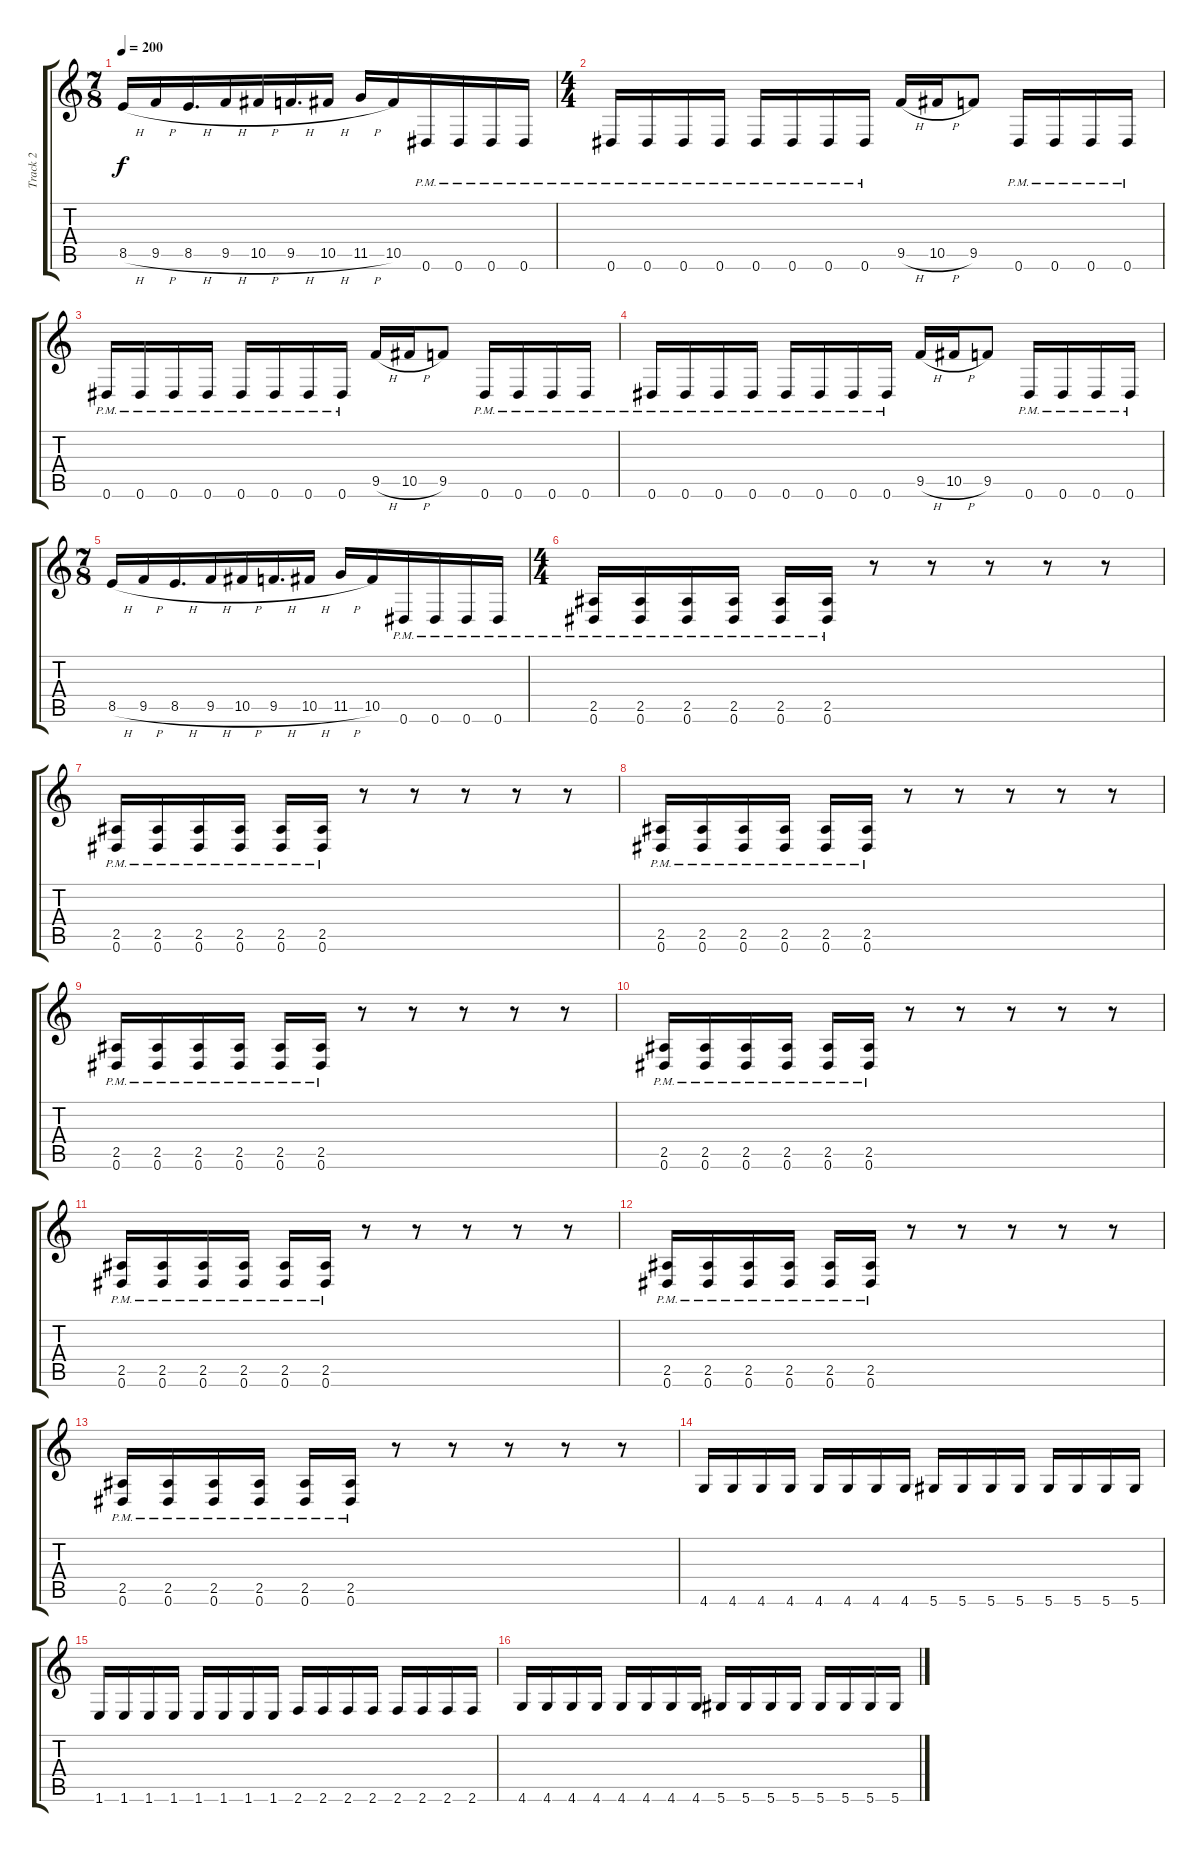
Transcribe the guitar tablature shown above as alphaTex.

\track ("Track 2" "Track 2") {instrument distortionguitar}
\staff {score tabs}
\tuning (Eb4 Bb3 Gb3 Db3 Ab2 Eb2) {hide}
\ts (7 8)
\tempo 200
\clef g2
\ks c
8.5{h}.16{dy f} 9.5{h}.16 8.5{h}.16{d} 9.5{h}.16 10.5{h}.16 9.5{h}.16{d} 10.5{h}.16 11.5{h}.16 10.5.16 0.6{pm}.16 0.6{pm}.16 0.6{pm}.16 0.6{pm}.16 |
\ts (4 4)
0.6{pm}.16 0.6{pm}.16 0.6{pm}.16 0.6{pm}.16 0.6{pm}.16 0.6{pm}.16 0.6{pm}.16 0.6{pm}.16 9.5{h}.16 10.5{h}.16 9.5.8 0.6{pm}.16 0.6{pm}.16 0.6{pm}.16 0.6{pm}.16 |
0.6{pm}.16 0.6{pm}.16 0.6{pm}.16 0.6{pm}.16 0.6{pm}.16 0.6{pm}.16 0.6{pm}.16 0.6{pm}.16 9.5{h}.16 10.5{h}.16 9.5.8 0.6{pm}.16 0.6{pm}.16 0.6{pm}.16 0.6{pm}.16 |
0.6{pm}.16 0.6{pm}.16 0.6{pm}.16 0.6{pm}.16 0.6{pm}.16 0.6{pm}.16 0.6{pm}.16 0.6{pm}.16 9.5{h}.16 10.5{h}.16 9.5.8 0.6{pm}.16 0.6{pm}.16 0.6{pm}.16 0.6{pm}.16 |
\ts (7 8)
8.5{h}.16 9.5{h}.16 8.5{h}.16{d} 9.5{h}.16 10.5{h}.16 9.5{h}.16{d} 10.5{h}.16 11.5{h}.16 10.5.16 0.6{pm}.16 0.6{pm}.16 0.6{pm}.16 0.6{pm}.16 |
\ts (4 4)
(2.5 0.6{pm}).16 (2.5 0.6{pm}).16 (2.5 0.6{pm}).16 (2.5 0.6{pm}).16 (2.5 0.6{pm}).16 (2.5 0.6{pm}).16 r.8 r.8 r.8 r.8 r.8 |
(2.5 0.6{pm}).16 (2.5 0.6{pm}).16 (2.5 0.6{pm}).16 (2.5 0.6{pm}).16 (2.5 0.6{pm}).16 (2.5 0.6{pm}).16 r.8 r.8 r.8 r.8 r.8 |
(2.5 0.6{pm}).16 (2.5 0.6{pm}).16 (2.5 0.6{pm}).16 (2.5 0.6{pm}).16 (2.5 0.6{pm}).16 (2.5 0.6{pm}).16 r.8 r.8 r.8 r.8 r.8 |
(2.5 0.6{pm}).16 (2.5 0.6{pm}).16 (2.5 0.6{pm}).16 (2.5 0.6{pm}).16 (2.5 0.6{pm}).16 (2.5 0.6{pm}).16 r.8 r.8 r.8 r.8 r.8 |
(2.5 0.6{pm}).16 (2.5 0.6{pm}).16 (2.5 0.6{pm}).16 (2.5 0.6{pm}).16 (2.5 0.6{pm}).16 (2.5 0.6{pm}).16 r.8 r.8 r.8 r.8 r.8 |
(2.5 0.6{pm}).16 (2.5 0.6{pm}).16 (2.5 0.6{pm}).16 (2.5 0.6{pm}).16 (2.5 0.6{pm}).16 (2.5 0.6{pm}).16 r.8 r.8 r.8 r.8 r.8 |
(2.5 0.6{pm}).16 (2.5 0.6{pm}).16 (2.5 0.6{pm}).16 (2.5 0.6{pm}).16 (2.5 0.6{pm}).16 (2.5 0.6{pm}).16 r.8 r.8 r.8 r.8 r.8 |
(2.5 0.6{pm}).16 (2.5 0.6{pm}).16 (2.5 0.6{pm}).16 (2.5 0.6{pm}).16 (2.5 0.6{pm}).16 (2.5 0.6{pm}).16 r.8 r.8 r.8 r.8 r.8 |
4.6.16 4.6.16 4.6.16 4.6.16 4.6.16 4.6.16 4.6.16 4.6.16 5.6.16 5.6.16 5.6.16 5.6.16 5.6.16 5.6.16 5.6.16 5.6.16 |
1.6.16 1.6.16 1.6.16 1.6.16 1.6.16 1.6.16 1.6.16 1.6.16 2.6.16 2.6.16 2.6.16 2.6.16 2.6.16 2.6.16 2.6.16 2.6.16 |
4.6.16 4.6.16 4.6.16 4.6.16 4.6.16 4.6.16 4.6.16 4.6.16 5.6.16 5.6.16 5.6.16 5.6.16 5.6.16 5.6.16 5.6.16 5.6.16
